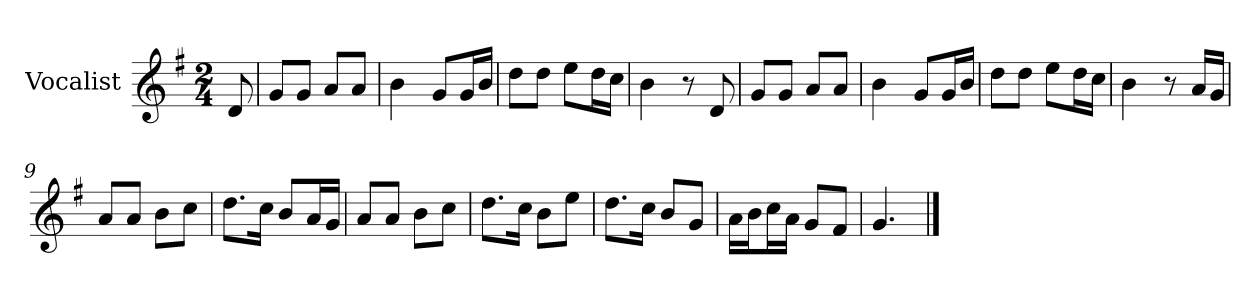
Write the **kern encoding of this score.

**kern
*part1
*staff1
*I"Vocalist
*k[f#]
*G:
*M2/4
=
8d
=1
8gL
8gJ
8aL
8aJ
=2
4b
8gL
16gL
16bJJ
=3
8ddL
8ddJ
8eeL
16ddL
16ccJJ
=4
4b
8r
8d
=5
8gL
8gJ
8aL
8aJ
=6
4b
8gL
16gL
16bJJ
=7
8ddL
8ddJ
8eeL
16ddL
16ccJJ
=8
4b
8r
16aLL
16gJJ
=9
8aL
8aJ
8bL
8ccJ
=10
8.ddL
16ccJk
8bL
16aL
16gJJ
=11
8aL
8aJ
8bL
8ccJ
=12
8.ddL
16ccJk
8bL
8eeJ
=13
8.ddL
16ccJk
8bL
8gJ
=14
16aLL
16bJ
16ccL
16aJJ
8gL
8f#J
=15
4.g
==
*-
